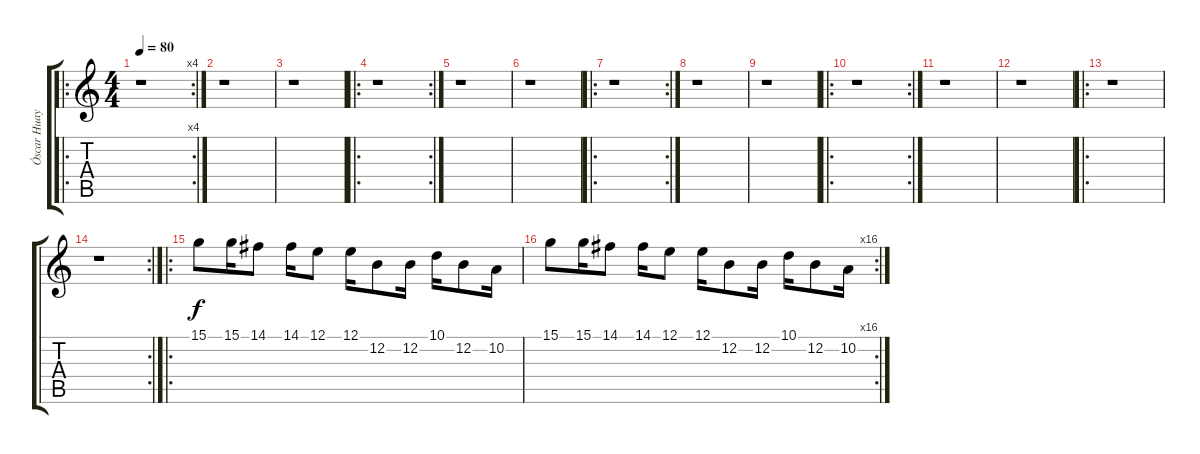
\track ("Óscar Huayon" "Óscar Huay") {instrument acousticgrandpiano}
\staff {score tabs}
\tuning (E4 B3 G3 D3 A2 E2) {hide}
\ro
\rc 4
\ts (4 4)
\tempo 80
\clef g2
\ks c
r.1{dy f} |
r.1 |
r.1 |
\ro
\rc 2
r.1 |
r.1 |
r.1 |
\ro
\rc 2
r.1 |
r.1 |
r.1 |
\ro
\rc 2
r.1 |
r.1 |
r.1 |
\ro
r.1 |
\rc 2
r.1 |
\ro
15.1.8 15.1.16 14.1.8 14.1.16 12.1.8 12.1.16 12.2.8 12.2.16 10.1.16 12.2.8 10.2.16 |
\rc 16
15.1.8 15.1.16 14.1.8 14.1.16 12.1.8 12.1.16 12.2.8 12.2.16 10.1.16 12.2.8 10.2.16
